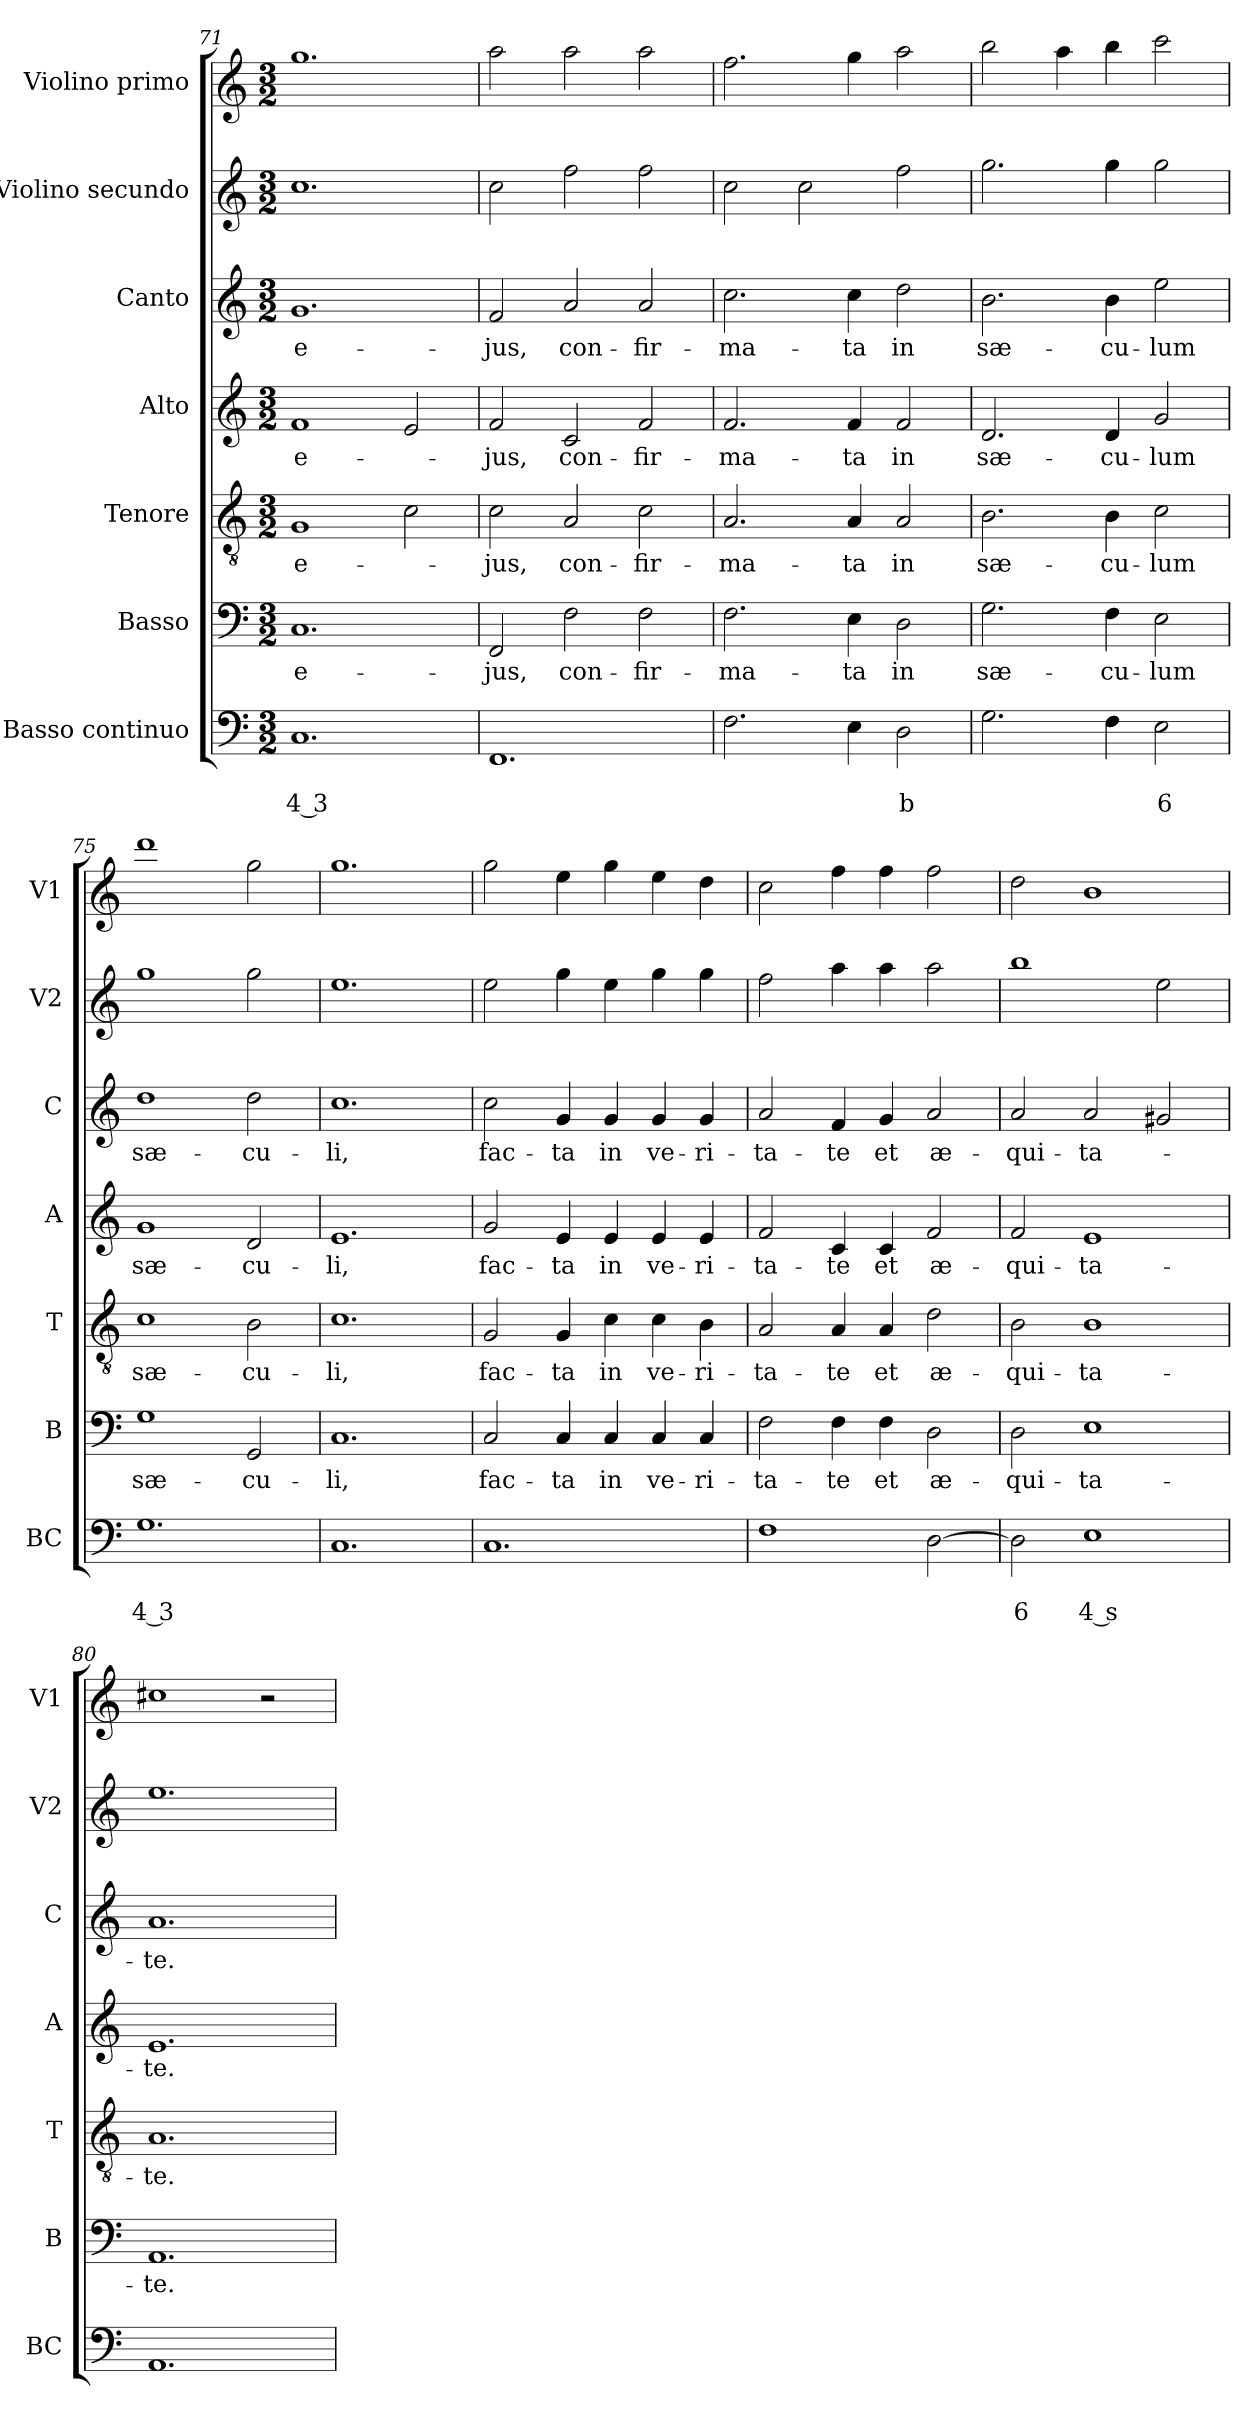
**kern	**text	**text	**kern	**text	**kern	**text	**kern	**text	**kern	**text	**kern	**kern
*part7	*part7	*part7	*part6	*part6	*part5	*part5	*part4	*part4	*part3	*part3	*part2	*part1
*staff7	*staff7	*staff7	*staff6	*staff6	*staff5	*staff5	*staff4	*staff4	*staff3	*staff3	*staff2	*staff1
*I"Basso continuo	*	*	*I"Basso	*	*I"Tenore	*	*I"Alto	*	*I"Canto	*	*I"Violino secundo	*I"Violino primo
*I'BC	*	*	*I'B	*	*I'T	*	*I'A	*	*I'C	*	*I'V2	*I'V1
*clefF4	*	*	*clefF4	*	*clefGv2	*	*clefG2	*	*clefG2	*	*clefG2	*clefG2
*k[]	*	*	*k[]	*	*k[]	*	*k[]	*	*k[]	*	*k[]	*k[]
*C:	*	*	*C:	*	*C:	*	*C:	*	*C:	*	*C:	*C:
*M3/2	*	*	*M3/2	*	*M3/2	*	*M3/2	*	*M3/2	*	*M3/2	*M3/2
=71	=71	=71	=71	=71	=71	=71	=71	=71	=71	=71	=71	=71
!	!	!LO:LY:b	!	!LO:LY:b	!	!LO:LY:b	!	!LO:LY:b	!	!LO:LY:b	!	!
1.C	.	4 3	1.C	e-	1G	e-	1f	e-	1.g	e-	1.cc	1.gg
.	.	.	.	.	2c\	.	2e/	.	.	.	.	.
=72	=72	=72	=72	=72	=72	=72	=72	=72	=72	=72	=72	=72
!	!	!	!	!LO:LY:b	!	!LO:LY:b	!	!LO:LY:b	!	!LO:LY:b	!	!
1.FF	.	.	2FF/	-jus,	2c\	-jus,	2f/	-jus,	2f/	-jus,	2cc\	2aa\
!	!	!	!	!LO:LY:b	!	!LO:LY:b	!	!LO:LY:b	!	!LO:LY:b	!	!
.	.	.	2F\	con-	2A/	con-	2c/	con-	2a/	con-	2ff\	2aa\
!	!	!	!	!LO:LY:b	!	!LO:LY:b	!	!LO:LY:b	!	!LO:LY:b	!	!
.	.	.	2F\	-fir-	2c\	-fir-	2f/	-fir-	2a/	-fir-	2ff\	2aa\
=73	=73	=73	=73	=73	=73	=73	=73	=73	=73	=73	=73	=73
!	!	!	!	!LO:LY:b	!	!LO:LY:b	!	!LO:LY:b	!	!LO:LY:b	!	!
2.F\	.	.	2.F\	-ma-	2.A/	-ma-	2.f/	-ma-	2.cc\	-ma-	2cc\	2.ff\
.	.	.	.	.	.	.	.	.	.	.	2cc\	.
!	!	!	!	!LO:LY:b	!	!LO:LY:b	!	!LO:LY:b	!	!LO:LY:b	!	!
4E\	.	.	4E\	-ta	4A/	-ta	4f/	-ta	4cc\	-ta	.	4gg\
!	!	!LO:LY:b	!	!LO:LY:b	!	!LO:LY:b	!	!LO:LY:b	!	!LO:LY:b	!	!
2D\	.	b	2D\	in	2A/	in	2f/	in	2dd\	in	2ff\	2aa\
!!LO:LB:g=z
=74	=74	=74	=74	=74	=74	=74	=74	=74	=74	=74	=74	=74
!	!	!	!	!LO:LY:b	!	!LO:LY:b	!	!LO:LY:b	!	!LO:LY:b	!	!
2.G\	.	.	2.G\	sæ-	2.B\	sæ-	2.d/	sæ-	2.b\	sæ-	2.gg\	2bb\
.	.	.	.	.	.	.	.	.	.	.	.	4aa\
!	!	!	!	!LO:LY:b	!	!LO:LY:b	!	!LO:LY:b	!	!LO:LY:b	!	!
4F\	.	.	4F\	-cu-	4B\	-cu-	4d/	-cu-	4b\	-cu-	4gg\	4bb\
!	!	!LO:LY:b	!	!LO:LY:b	!	!LO:LY:b	!	!LO:LY:b	!	!LO:LY:b	!	!
2E\	.	6	2E\	-lum	2c\	-lum	2g/	-lum	2ee\	-lum	2gg\	2ccc\
=75	=75	=75	=75	=75	=75	=75	=75	=75	=75	=75	=75	=75
!	!	!LO:LY:b	!	!LO:LY:b	!	!LO:LY:b	!	!LO:LY:b	!	!LO:LY:b	!	!
1.G	.	4 3	1G	sæ-	1c	sæ-	1g	sæ-	1dd	sæ-	1gg	1ddd
!	!	!	!	!LO:LY:b	!	!LO:LY:b	!	!LO:LY:b	!	!LO:LY:b	!	!
.	.	.	2GG/	-cu-	2B\	-cu-	2d/	-cu-	2dd\	-cu-	2gg\	2gg\
=76	=76	=76	=76	=76	=76	=76	=76	=76	=76	=76	=76	=76
!	!	!	!	!LO:LY:b	!	!LO:LY:b	!	!LO:LY:b	!	!LO:LY:b	!	!
1.C	.	.	1.C	-li,	1.c	-li,	1.e	-li,	1.cc	-li,	1.ee	1.gg
=77	=77	=77	=77	=77	=77	=77	=77	=77	=77	=77	=77	=77
!	!	!	!	!LO:LY:b	!	!LO:LY:b	!	!LO:LY:b	!	!LO:LY:b	!	!
1.C	.	.	2C/	fac-	2G/	fac-	2g/	fac-	2cc\	fac-	2ee\	2gg\
!	!	!	!	!LO:LY:b	!	!LO:LY:b	!	!LO:LY:b	!	!LO:LY:b	!	!
.	.	.	4C/	-ta	4G/	-ta	4e/	-ta	4g/	-ta	4gg\	4ee\
!	!	!	!	!LO:LY:b	!	!LO:LY:b	!	!LO:LY:b	!	!LO:LY:b	!	!
.	.	.	4C/	in	4c\	in	4e/	in	4g/	in	4ee\	4gg\
!	!	!	!	!LO:LY:b	!	!LO:LY:b	!	!LO:LY:b	!	!LO:LY:b	!	!
.	.	.	4C/	ve-	4c\	ve-	4e/	ve-	4g/	ve-	4gg\	4ee\
!	!	!	!	!LO:LY:b	!	!LO:LY:b	!	!LO:LY:b	!	!LO:LY:b	!	!
.	.	.	4C/	-ri-	4B\	-ri-	4e/	-ri-	4g/	-ri-	4gg\	4dd\
=78	=78	=78	=78	=78	=78	=78	=78	=78	=78	=78	=78	=78
!	!	!	!	!LO:LY:b	!	!LO:LY:b	!	!LO:LY:b	!	!LO:LY:b	!	!
1F	.	.	2F\	-ta-	2A/	-ta-	2f/	-ta-	2a/	-ta-	2ff\	2cc\
!	!	!	!	!LO:LY:b	!	!LO:LY:b	!	!LO:LY:b	!	!LO:LY:b	!	!
.	.	.	4F\	-te	4A/	-te	4c/	-te	4f/	-te	4aa\	4ff\
!	!	!	!	!LO:LY:b	!	!LO:LY:b	!	!LO:LY:b	!	!LO:LY:b	!	!
.	.	.	4F\	et	4A/	et	4c/	et	4g/	et	4aa\	4ff\
!	!	!	!	!LO:LY:b	!	!LO:LY:b	!	!LO:LY:b	!	!LO:LY:b	!	!
[2D\	.	.	2D\	æ-	2d\	æ-	2f/	æ-	2a/	æ-	2aa\	2ff\
=79	=79	=79	=79	=79	=79	=79	=79	=79	=79	=79	=79	=79
!	!	!LO:LY:b	!	!LO:LY:b	!	!LO:LY:b	!	!LO:LY:b	!	!LO:LY:b	!	!
2D\]	.	6	2D\	-qui-	2B\	-qui-	2f/	-qui-	2a/	-qui-	1bb	2dd\
!	!	!LO:LY:b	!	!LO:LY:b	!	!LO:LY:b	!	!LO:LY:b	!	!LO:LY:b	!	!
1E	.	4 s	1E	-ta-	1B	-ta-	1e	-ta-	2a/	-ta-	.	1b
.	.	.	.	.	.	.	.	.	2g#X/	.	2ee\	.
!!LO:PB:g=z
=80	=80	=80	=80	=80	=80	=80	=80	=80	=80	=80	=80	=80
!	!	!	!	!LO:LY:b	!	!LO:LY:b	!	!LO:LY:b	!	!LO:LY:b	!	!
1.AA	.	.	1.AA	-te.	1.A	-te.	1.e	-te.	1.a	-te.	1.ee	1cc#X
.	.	.	.	.	.	.	.	.	.	.	.	2r
=	=	=	=	=	=	=	=	=	=	=	=	=
*-	*-	*-	*-	*-	*-	*-	*-	*-	*-	*-	*-	*-
